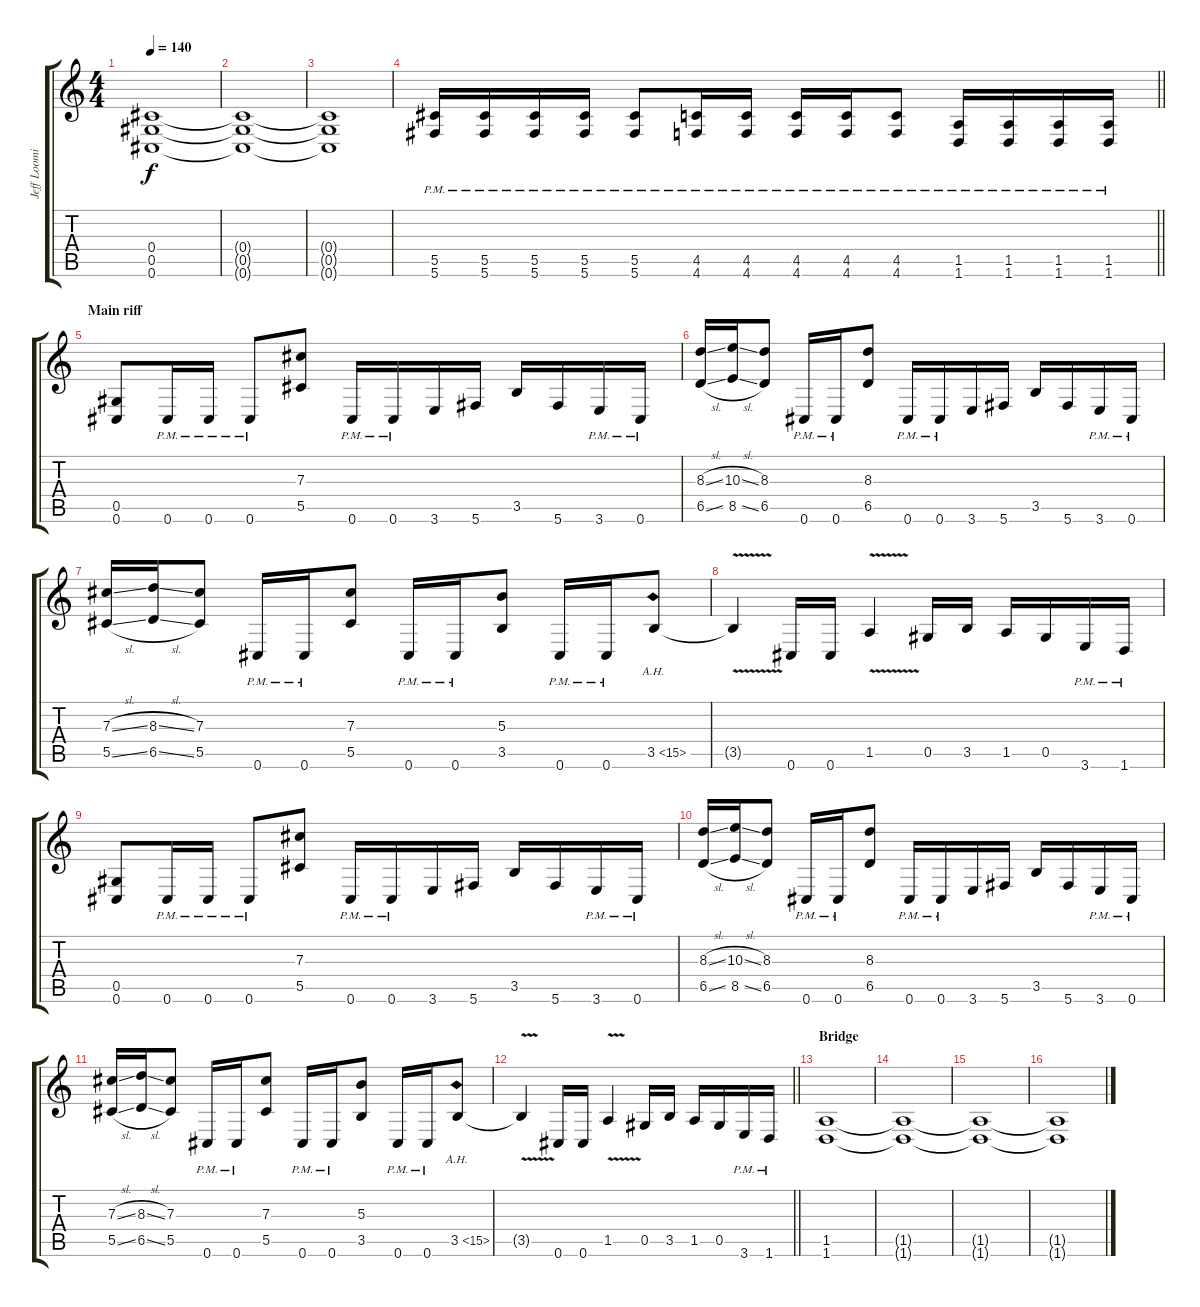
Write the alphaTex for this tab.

\track ("Jeff Loomis Gtr 1" "Jeff Loomi") {instrument distortionguitar}
\staff {score tabs}
\tuning (Eb4 Bb3 Gb3 Db3 Ab2 Db2) {hide}
\ts (4 4)
\tempo 140
\clef g2
\ks c
(0.4 0.5 0.6).1{dy f} |
(0.4{t} 0.5{t} 0.6{t}).1 |
(0.4{t} 0.5{t} 0.6{t}).1 |
\barLineRight lightlight
(5.5{pm} 5.6{pm}).16 (5.5{pm} 5.6{pm}).16 (5.5{pm} 5.6{pm}).16 (5.5{pm} 5.6{pm}).16 (5.5{pm} 5.6{pm}).8 (4.5{pm} 4.6{pm}).16 (4.5{pm} 4.6{pm}).16 (4.5{pm} 4.6{pm}).16 (4.5{pm} 4.6{pm}).16 (4.5{pm} 4.6{pm}).8 (1.5{pm} 1.6{pm}).16 (1.5{pm} 1.6{pm}).16 (1.5{pm} 1.6{pm}).16 (1.5{pm} 1.6{pm}).16 |
\section ("" "Main riff")
(0.5 0.6).8 0.6{pm}.16 0.6{pm}.16 0.6{pm}.8 (7.3 5.5).8 0.6{pm}.16 0.6{pm}.16 3.6.16 5.6.16 3.5.16 5.6.16 3.6{pm}.16 0.6{pm}.16 |
(8.3{sl} 6.5{sl}).16 (10.3{sl} 8.5{sl}).16 (8.3 6.5).8 0.6{pm}.16 0.6{pm}.16 (8.3 6.5).8 0.6{pm}.16 0.6{pm}.16 3.6.16 5.6.16 3.5.16 5.6.16 3.6{pm}.16 0.6{pm}.16 |
(7.3{sl} 5.5{sl}).16 (8.3{sl} 6.5{sl}).16 (7.3 5.5).8 0.6{pm}.16 0.6{pm}.16 (7.3 5.5).8 0.6{pm}.16 0.6{pm}.16 (5.3 3.5).8 0.6{pm}.16 0.6{pm}.16 3.5{ah 12}.8 |
3.5{v t}.4 0.6.16 0.6.16 1.5{v}.4 0.5.16 3.5.16 1.5.16 0.5.16 3.6{pm}.16 1.6{pm}.16 |
(0.5 0.6).8 0.6{pm}.16 0.6{pm}.16 0.6{pm}.8 (7.3 5.5).8 0.6{pm}.16 0.6{pm}.16 3.6.16 5.6.16 3.5.16 5.6.16 3.6{pm}.16 0.6{pm}.16 |
(8.3{sl} 6.5{sl}).16 (10.3{sl} 8.5{sl}).16 (8.3 6.5).8 0.6{pm}.16 0.6{pm}.16 (8.3 6.5).8 0.6{pm}.16 0.6{pm}.16 3.6.16 5.6.16 3.5.16 5.6.16 3.6{pm}.16 0.6{pm}.16 |
(7.3{sl} 5.5{sl}).16 (8.3{sl} 6.5{sl}).16 (7.3 5.5).8 0.6{pm}.16 0.6{pm}.16 (7.3 5.5).8 0.6{pm}.16 0.6{pm}.16 (5.3 3.5).8 0.6{pm}.16 0.6{pm}.16 3.5{ah 12}.8 |
\barLineRight lightlight
3.5{v t}.4 0.6.16 0.6.16 1.5{v}.4 0.5.16 3.5.16 1.5.16 0.5.16 3.6{pm}.16 1.6{pm}.16 |
\section ("" "Bridge")
(1.5 1.6).1 |
(1.5{t} 1.6{t}).1{volume 0} |
(1.5{t} 1.6{t}).1 |
(1.5{t} 1.6{t}).1
